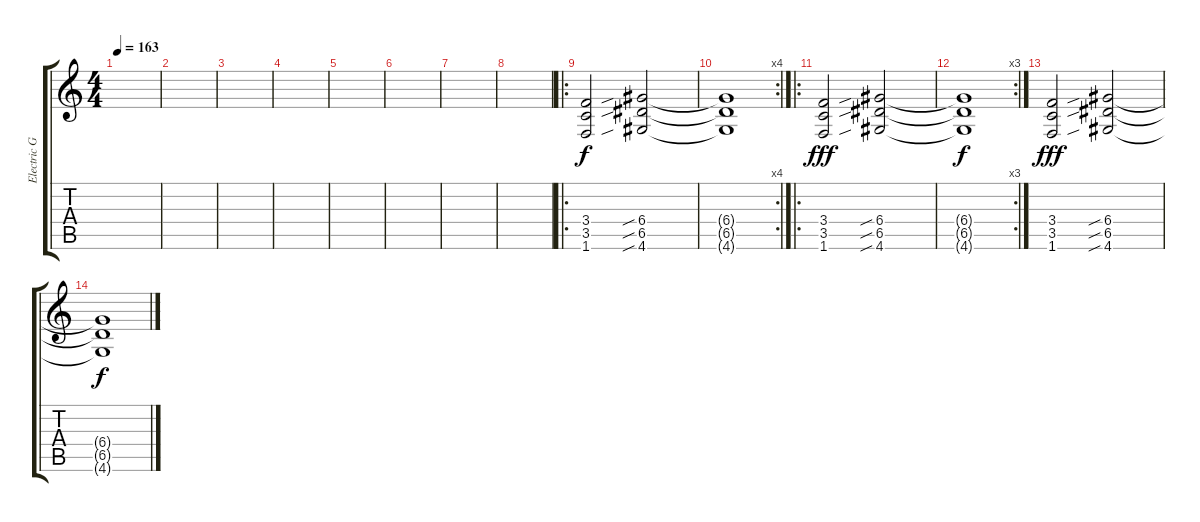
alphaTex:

\track ("Electric Guitar" "Electric G") {instrument distortionguitar}
\staff {score tabs}
\tuning (E4 B3 G3 D3 A2 E2) {hide}
\ts (4 4)
\tempo 163
\clef g2
\ks c
|
|
|
|
|
|
|
|
\ro
(3.4 3.5 1.6).2{volume 9} (6.4{sib} 6.5{sib} 4.6{sib}).2 |
\rc 4
(6.4{t} 6.5{t} 4.6{t}).1{dy f} |
\ro
(3.4 3.5 1.6).2{dy fff} (6.4{sib} 6.5{sib} 4.6{sib}).2 |
\rc 3
(6.4{t} 6.5{t} 4.6{t}).1{dy f} |
(3.4 3.5 1.6).2{dy fff} (6.4{sib} 6.5{sib} 4.6{sib}).2 |
(6.4{t} 6.5{t} 4.6{t}).1{dy f}
